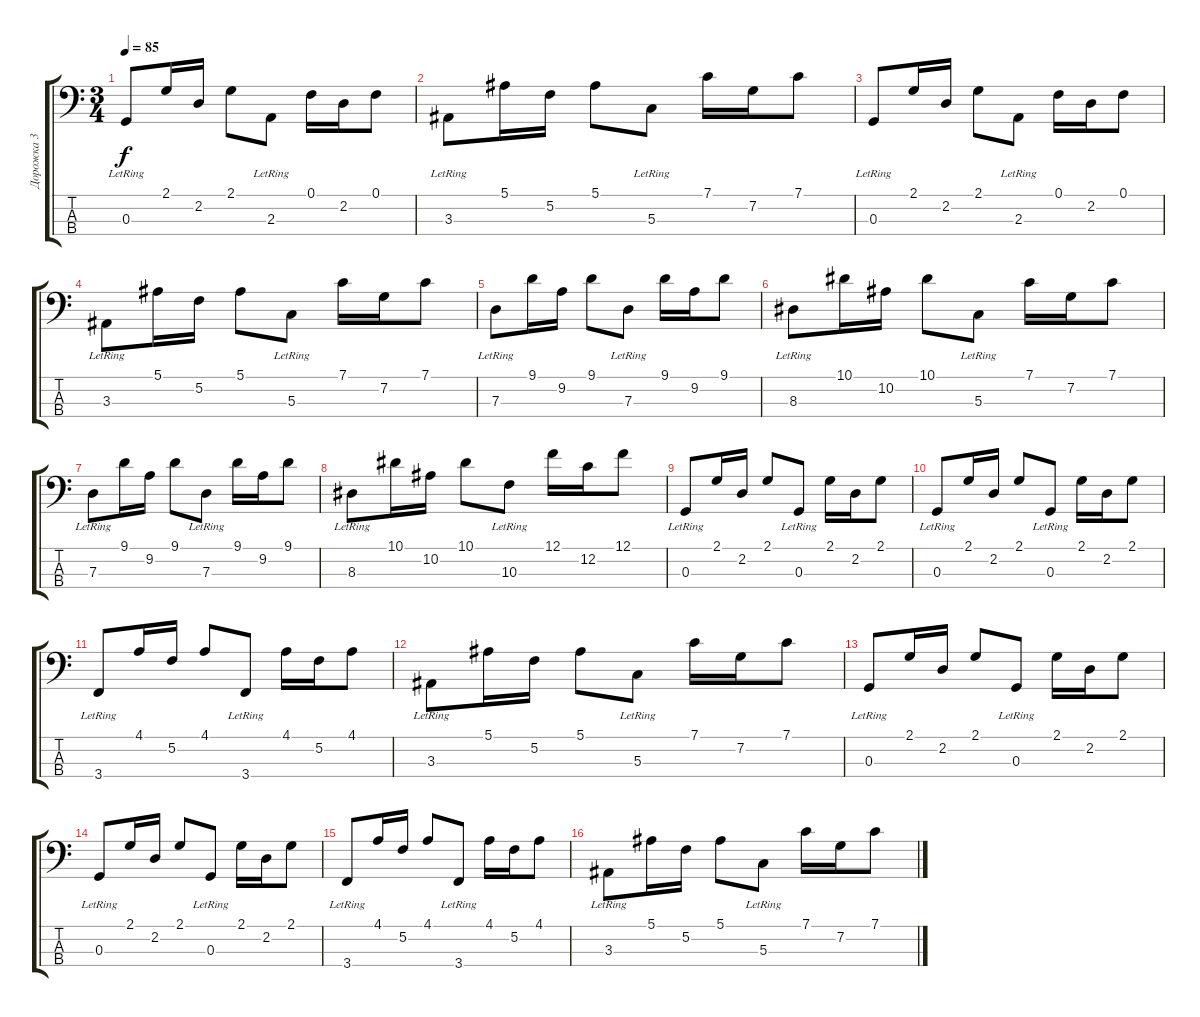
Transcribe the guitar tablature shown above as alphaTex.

\track ("Дорожка 3" "Дорожка 3") {instrument electricbassfinger}
\staff {score tabs}
\tuning (F2 C2 G1 D1) {hide}
\ts (3 4)
\tempo 85
\clef f4
\ks c
0.3{lr}.8{dy f instrument electricbassfinger} 2.1.16 2.2.16 2.1.8 2.3{lr}.8 0.1.16 2.2.16 0.1.8 |
3.3{lr}.8 5.1.16 5.2.16 5.1.8 5.3{lr}.8 7.1.16 7.2.16 7.1.8 |
0.3{lr}.8 2.1.16 2.2.16 2.1.8 2.3{lr}.8 0.1.16 2.2.16 0.1.8 |
3.3{lr}.8 5.1.16 5.2.16 5.1.8 5.3{lr}.8 7.1.16 7.2.16 7.1.8 |
7.3{lr}.8 9.1.16 9.2.16 9.1.8 7.3{lr}.8 9.1.16 9.2.16 9.1.8 |
8.3{lr}.8 10.1.16 10.2.16 10.1.8 5.3{lr}.8 7.1.16 7.2.16 7.1.8 |
7.3{lr}.8 9.1.16 9.2.16 9.1.8 7.3{lr}.8 9.1.16 9.2.16 9.1.8 |
8.3{lr}.8 10.1.16 10.2.16 10.1.8 10.3{lr}.8 12.1.16 12.2.16 12.1.8 |
0.3{lr}.8 2.1.16 2.2.16 2.1.8 0.3{lr}.8 2.1.16 2.2.16 2.1.8 |
0.3{lr}.8 2.1.16 2.2.16 2.1.8 0.3{lr}.8 2.1.16 2.2.16 2.1.8 |
3.4{lr}.8 4.1.16 5.2.16 4.1.8 3.4{lr}.8 4.1.16 5.2.16 4.1.8 |
3.3{lr}.8 5.1.16 5.2.16 5.1.8 5.3{lr}.8 7.1.16 7.2.16 7.1.8 |
0.3{lr}.8 2.1.16 2.2.16 2.1.8 0.3{lr}.8 2.1.16 2.2.16 2.1.8 |
0.3{lr}.8 2.1.16 2.2.16 2.1.8 0.3{lr}.8 2.1.16 2.2.16 2.1.8 |
3.4{lr}.8 4.1.16 5.2.16 4.1.8 3.4{lr}.8 4.1.16 5.2.16 4.1.8 |
3.3{lr}.8 5.1.16 5.2.16 5.1.8 5.3{lr}.8 7.1.16 7.2.16 7.1.8
